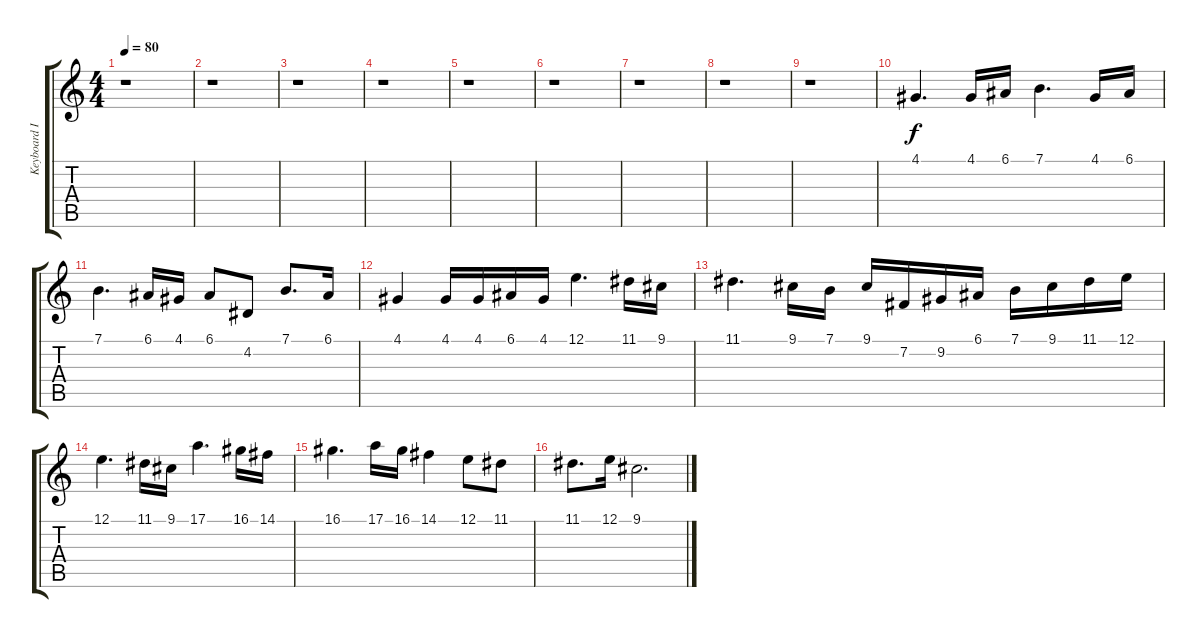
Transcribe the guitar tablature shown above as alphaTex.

\track ("Keyboard I" "Keyboard I") {instrument pad1newage}
\staff {score tabs}
\tuning (E4 B3 G3 D3 A2 E2) {hide}
\ts (4 4)
\tempo 80
\clef g2
\ks c
r.1{dy f} |
r.1 |
r.1 |
r.1 |
r.1 |
r.1 |
r.1 |
r.1 |
r.1 |
4.1.4{d} 4.1.16 6.1.16 7.1.4{d txt ""} 4.1.16 6.1.16 |
7.1.4{d} 6.1.16 4.1.16 6.1.8 4.2.8 7.1.8{d} 6.1.16 |
4.1.4 4.1.16 4.1.16 6.1.16 4.1.16 12.1.4{d} 11.1.16 9.1.16 |
11.1.4{d} 9.1.16 7.1.16 9.1.16 7.2.16 9.2.16 6.1.16 7.1.16 9.1.16 11.1.16 12.1.16 |
12.1.4{d} 11.1.16 9.1.16 17.1.4{d} 16.1.16 14.1.16 |
16.1.4{d} 17.1.16 16.1.16 14.1.4 12.1.8 11.1.8 |
11.1.8{d} 12.1.16 9.1.2{d}
